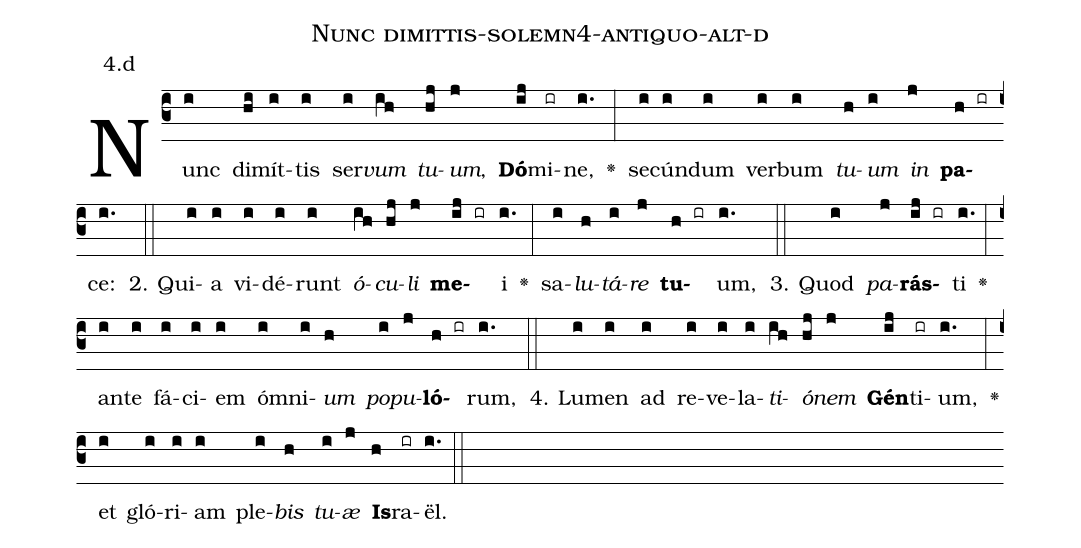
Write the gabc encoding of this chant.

name: Nunc dimittis-solemn4-antiquo-alt-d;
annotation: 4.d;
%%
(c3)Nunc(i) di(hi)mít(i)tis(i) ser(i)<i>vum</i>(ih) <i>tu</i>(hj)<i>um</i>,(j) <b>Dó</b>(ij)mi(ir)ne,(i.) <v>\greheightstar</v>(:) se(i)cún(i)dum(i) ver(i)bum(i) <i>tu</i>(h)<i>um</i>(i) <i>in</i>(j) <b>pa</b>(h ir)ce:(i.) (::)
2. Qui(i)a(i) vi(i)dé(i)runt(i) <i>ó</i>(ih)<i>cu</i>(hj)<i>li</i>(j) <b>me</b>(ij ir)i(i.) <v>\greheightstar</v>(:) sa(i)<i>lu</i>(h)<i>tá</i>(i)<i>re</i>(j) <b>tu</b>(h ir)um,(i.) (::)
3. Quod(i) <i>pa</i>(j)<b>rás</b>(ij ir)ti(i.) <v>\greheightstar</v>(:) an(i)te(i) fá(i)ci(i)em(i) óm(i)ni(i)<i>um</i>(h) <i>po</i>(i)<i>pu</i>(j)<b>ló</b>(h ir)rum,(i.) (::)
4. Lu(i)men(i) ad(i) re(i)ve(i)la(i)<i>ti</i>(ih)<i>ó</i>(hj)<i>nem</i>(j) <b>Gén</b>(ij)ti(ir)um,(i.) <v>\greheightstar</v>(:) et(i) gló(i)ri(i)am(i) ple(i)<i>bis</i>(h) <i>tu</i>(i)<i>æ</i>(j) <b>Is</b>(h)ra(ir)ël.(i.) (::)
